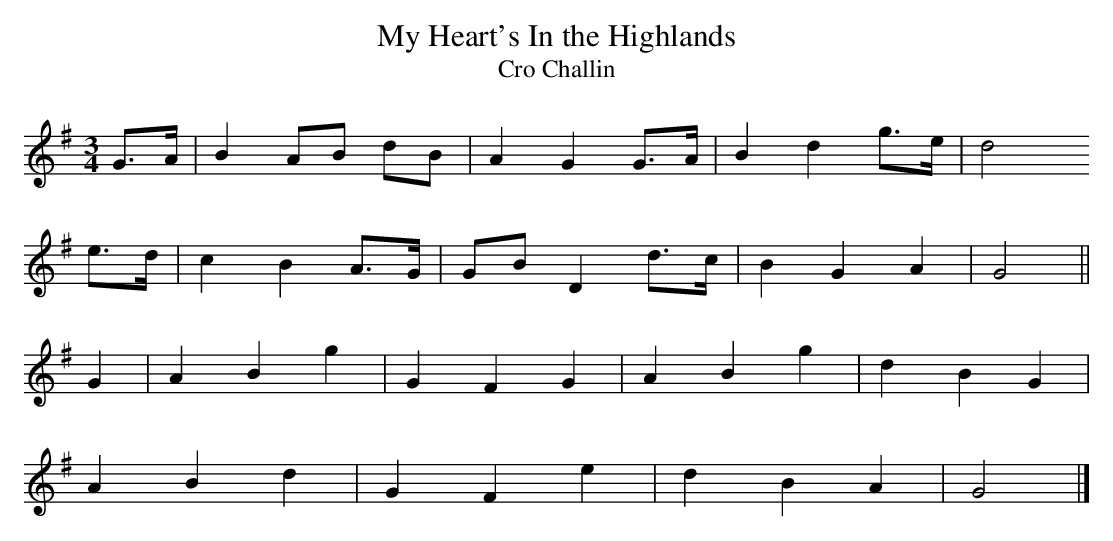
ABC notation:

X:1
T:My Heart's In the Highlands
T:Cro Challin
M:3/4
L:1/8
K:G
G>A | B2 AB dB  | A2 G2 G>A | B2 d2 g>e | d4
e>d | c2 B2 A>G | GB D2 d>c | B2 G2 A2  | G4      ||
G2  | A2 B2 g2  | G2 F2 G2  | A2 B2 g2  | d2 B2 G2 |
      A2 B2 d2  | G2 F2 e2  | d2 B2 A2  | G4      |]
